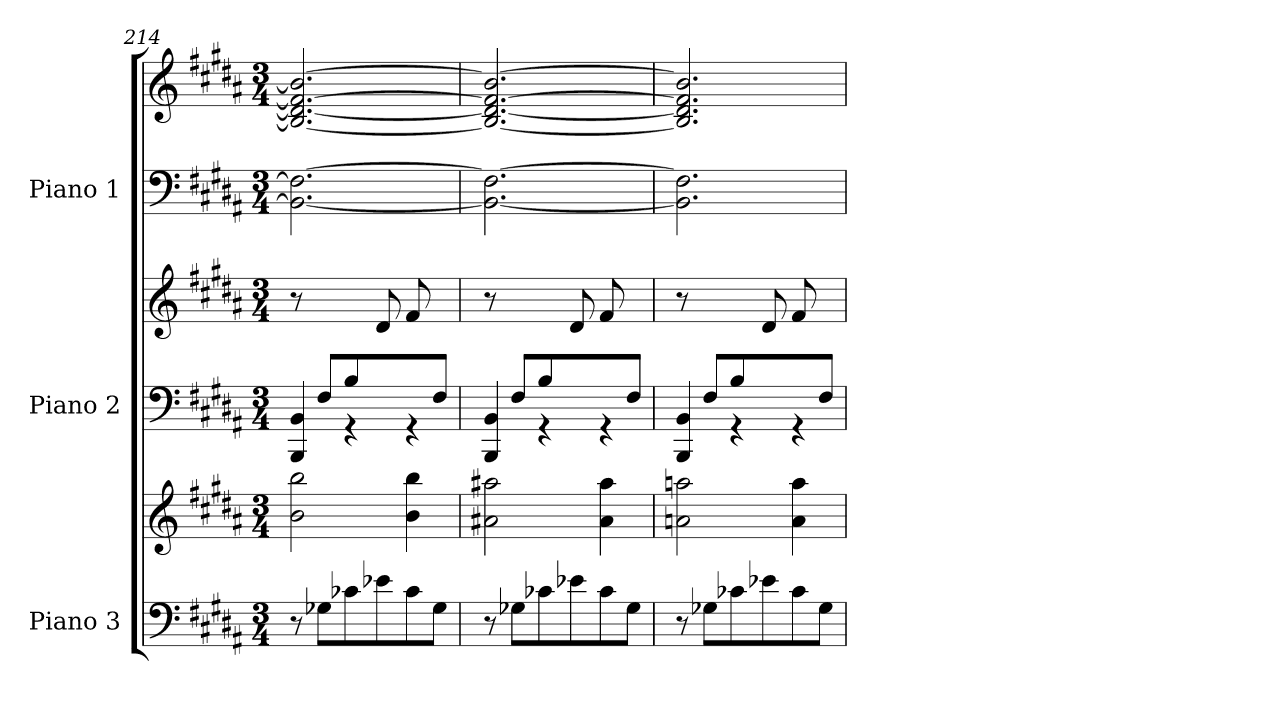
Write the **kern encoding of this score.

**kern	**kern	**kern	**kern	**kern	**kern
*part3	*part3	*part2	*part2	*part1	*part1
*staff6	*staff5	*staff4	*staff3	*staff2	*staff1
*I"Piano 3	*	*I"Piano 2	*	*I"Piano 1	*
*I'Pno. 3	*	*I'Pno. 2	*	*I'Pno. 1	*
*clefF4	*clefG2	*clefF4	*clefG2	*clefF4	*clefG2
*k[f#c#g#d#a#]	*k[f#c#g#d#a#]	*k[f#c#g#d#a#]	*k[f#c#g#d#a#]	*k[f#c#g#d#a#]	*k[f#c#g#d#a#]
*M3/4	*M3/4	*M3/4	*M3/4	*M3/4	*M3/4
=214	=214	=214	=214	=214	=214
*	*	*^	*	*	*
8r	2b\ 2bb\	8ryy	4BBB/ 4BB/	8r	2.BB\_ 2.F#\_	2.B/_ 2.d#/_ 2.f#/_ 2.b/_
8G-X\L	.	8F#/L	.	4ryy	.	.
8c-X\	.	8B/	4rGG	.	.	.
8e-X\	.	4ryy	.	8d#/	.	.
8c-\	4b\ 4bb\	.	4rGG	8f#/	.	.
8G-\J	.	8F#/J	.	8ryy	.	.
=215	=215	=215	=215	=215	=215	=215
8r	2a#X\ 2aa#X\	8ryy	4BBB/ 4BB/	8r	2.BB\_ 2.F#\_	2.B/_ 2.d#/_ 2.f#/_ 2.b/_
8G-X\L	.	8F#/L	.	4ryy	.	.
8c-X\	.	8B/	4rGG	.	.	.
8e-X\	.	4ryy	.	8d#/	.	.
8c-\	4a#\ 4aa#\	.	4rGG	8f#/	.	.
8G-\J	.	8F#/J	.	8ryy	.	.
!!LO:LB:g=z
=216	=216	=216	=216	=216	=216	=216
8r	2an\ 2aan\	8ryy	4BBB/ 4BB/	8r	2.BB\] 2.F#\]	2.B/] 2.d#/] 2.f#/] 2.b/]
8G-X\L	.	8F#/L	.	4ryy	.	.
8c-X\	.	8B/	4rGG	.	.	.
8e-X\	.	4ryy	.	8d#/	.	.
8c-\	4a\ 4aa\	.	4rGG	8f#/	.	.
8G-\J	.	8F#/J	.	8ryy	.	.
*	*	*v	*v	*	*	*
=	=	=	=	=	=
*-	*-	*-	*-	*-	*-
